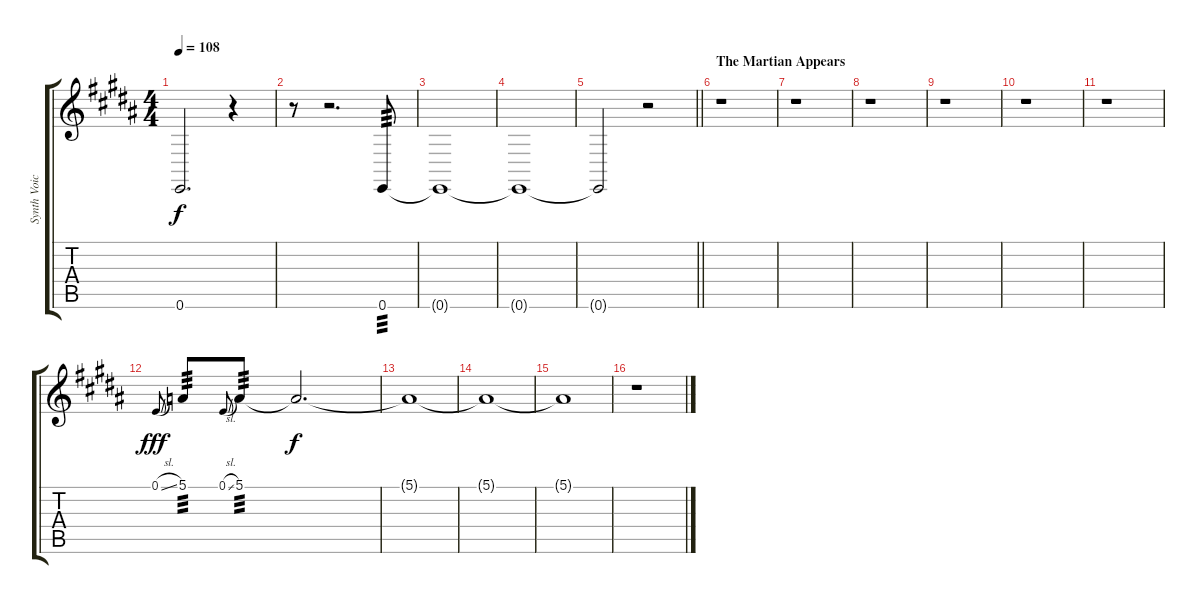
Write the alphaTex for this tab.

\track ("Synth Voice / Cylinder" "Synth Voic") {instrument synthvoice}
\staff {score tabs}
\tuning (E4 B3 G3 D3 A2 E2) {hide}
\ts (4 4)
\tempo 108
\clef g2
\ks g#minor
0.6{t}.2{d dy f} r.4 |
r.8 r.2{d} 0.6.8{tp 3} |
0.6{t}.1 |
\ks b
0.6{t}.1 |
\barLineRight lightlight
\ks g#minor
0.6{t}.2 r.2 |
\section ("" "The Martian Appears")
r.1 |
r.1 |
r.1 |
r.1 |
r.1 |
r.1 |
0.1{sl}.8{gr onbeat dy fff} 5.1.8{tp 3 volume 16 instrument synthvoice} 0.1{sl}.8{gr onbeat} 5.1.8{tp 3} 5.1{t}.2{d dy f volume 0} |
5.1{t}.1 |
5.1{t}.1 |
5.1{t}.1 |
r.1
